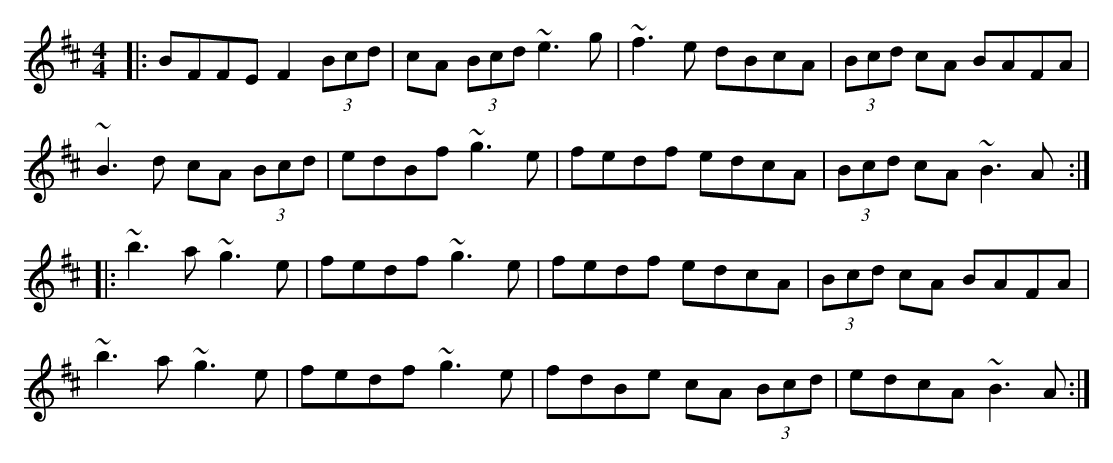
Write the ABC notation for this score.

X:1
M:4/4
K:Bmin
|:BFFE F2 (3Bcd|cA (3Bcd ~e3 g|~f3 e dBcA|(3Bcd cA BAFA|
~B3 d cA (3Bcd|edBf ~g3 e|fedf edcA|(3Bcd cA ~B3 A:|:
~b3 a ~g3 e|fedf ~g3 e|fedf edcA|(3Bcd cA BAFA|
~b3 a ~g3 e|fedf ~g3 e|fdBe cA (3Bcd|edcA ~B3 A:|
